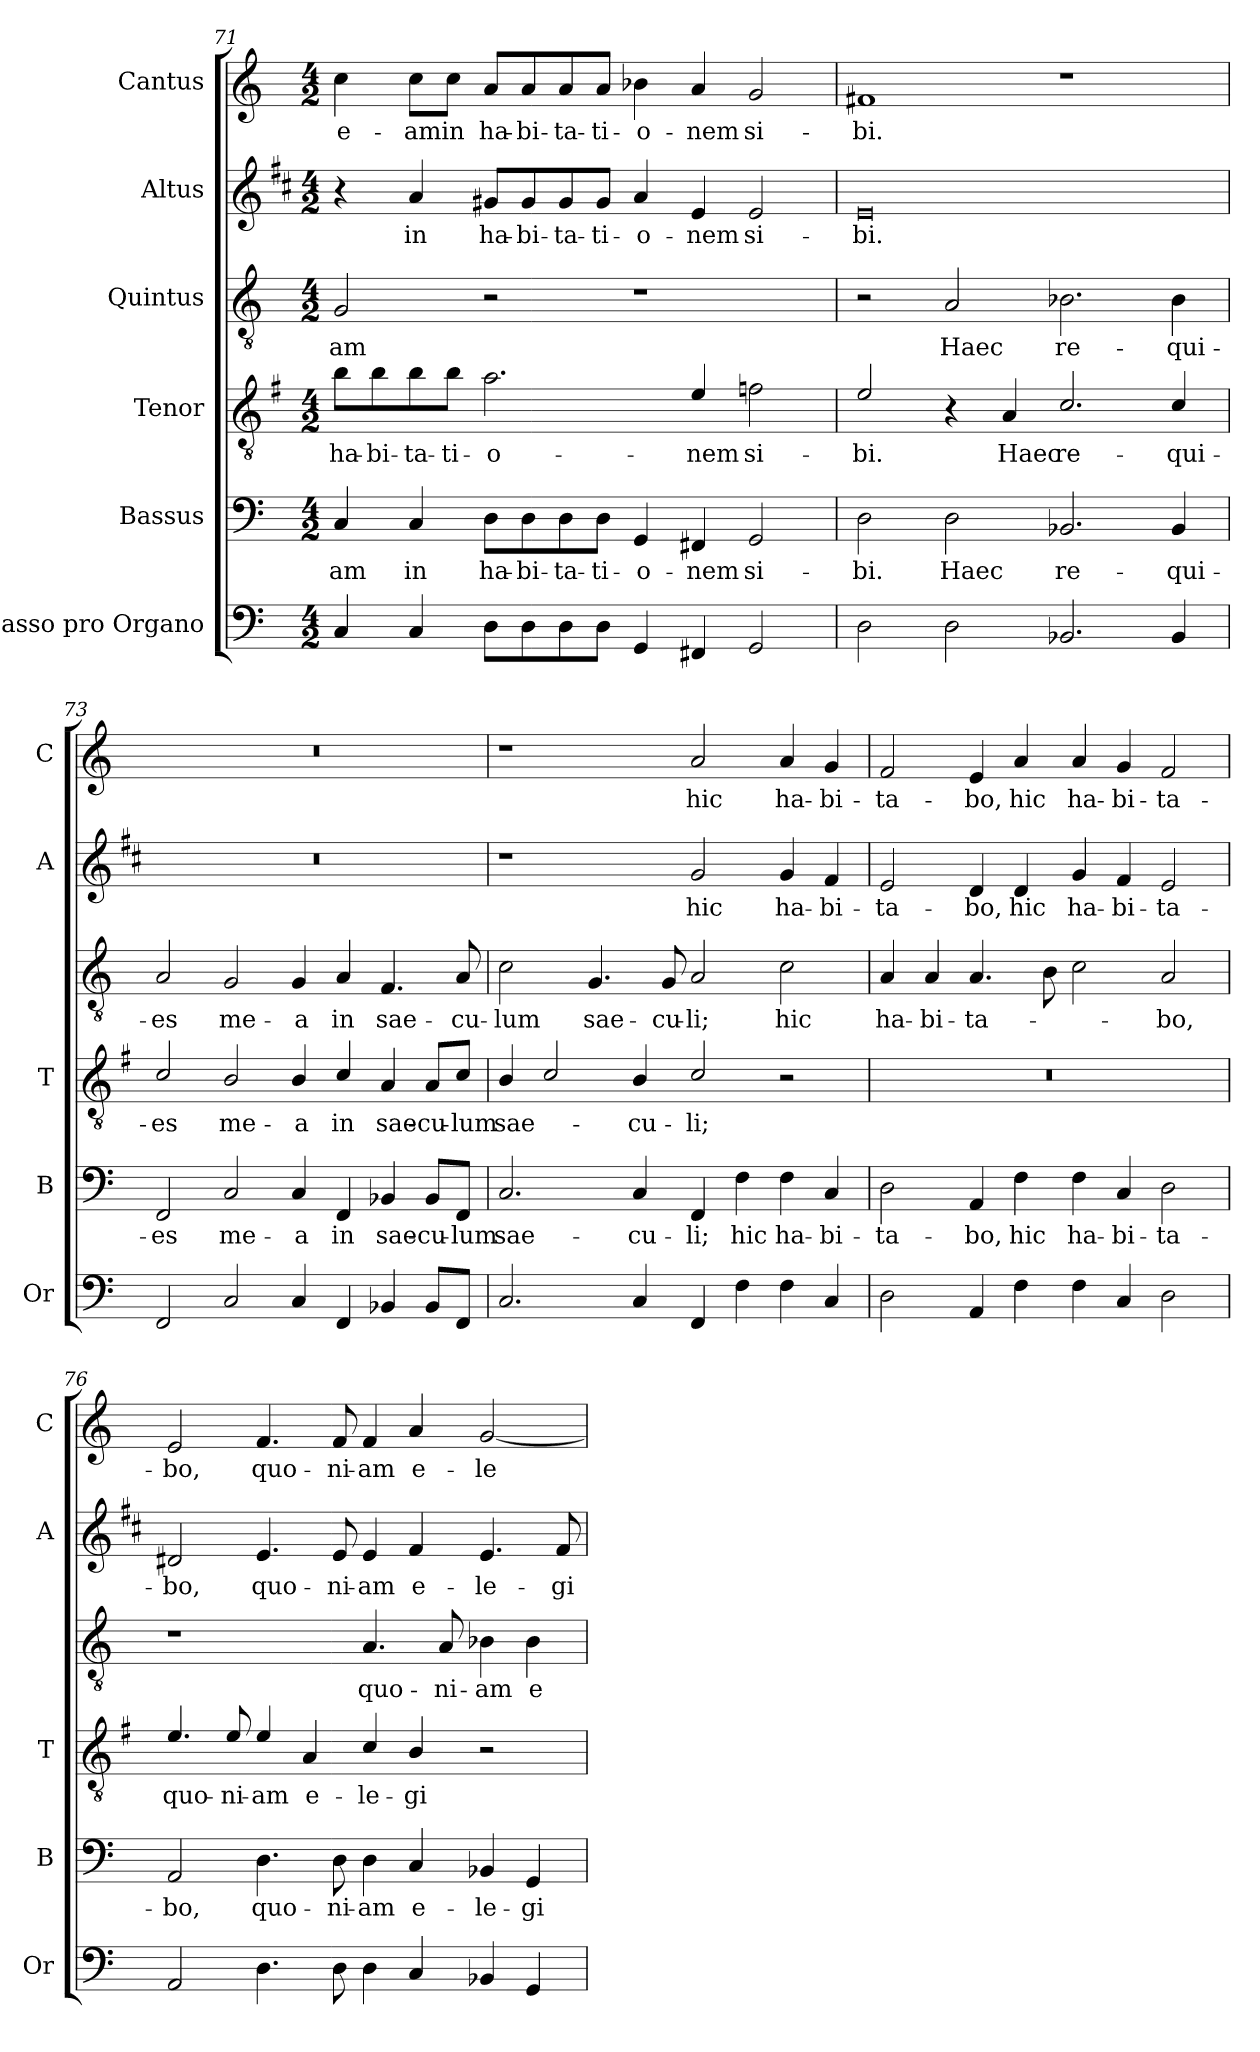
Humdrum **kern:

**kern	**kern	**text	**kern	**text	**kern	**text	**kern	**text	**kern	**text
*part6	*part5	*part5	*part4	*part4	*part3	*part3	*part2	*part2	*part1	*part1
*staff6	*staff5	*staff5	*staff4	*staff4	*staff3	*staff3	*staff2	*staff2	*staff1	*staff1
*I"Basso pro Organo	*I"Bassus	*	*I"Tenor	*	*I"Quintus	*	*I"Altus	*	*I"Cantus	*
*I'Or	*I'B	*	*I'T	*	*	*	*I'A	*	*I'C	*
!!LO:LB:g=z
*clefF4	*clefF4	*	*clefGv2	*	*clefGv2	*	*clefG2	*	*clefG2	*
*	*	*	*ITrd4c7	*	*	*	*ITrd1c2	*	*	*
*k[]	*k[]	*	*k[]	*	*k[]	*	*k[]	*	*k[]	*
*C:	*C:	*	*C:	*	*C:	*	*C:	*	*C:	*
*M4/2	*M4/2	*	*M4/2	*	*M4/2	*	*M4/2	*	*M4/2	*
=71	=71	=71	=71	=71	=71	=71	=71	=71	=71	=71
!	!	!LO:LY:b	!	!LO:LY:b	!	!LO:LY:b	!	!	!	!LO:LY:b
4C/	4C/	-am	8e\L	ha-	2G/	-am	4r	.	4cc\	e-
!	!	!	!	!LO:LY:b	!	!	!	!	!	!
.	.	.	8e\	-bi-	.	.	.	.	.	.
!	!	!LO:LY:b	!	!LO:LY:b	!	!	!	!LO:LY:b	!	!LO:LY:b
4C/	4C/	in	8e\	-ta-	.	.	4g/	in	8cc\L	-am
!	!	!	!	!LO:LY:b	!	!	!	!	!	!LO:LY:b
.	.	.	8e\J	-ti-	.	.	.	.	8cc\J	in
!	!	!LO:LY:b	!	!LO:LY:b	!	!	!	!LO:LY:b	!	!LO:LY:b
8D\L	8D\L	ha-	2.d\	-o-	2r	.	8f#X/L	ha-	8a/L	ha-
!	!	!LO:LY:b	!	!	!	!	!	!LO:LY:b	!	!LO:LY:b
8D\	8D\	-bi-	.	.	.	.	8f#/	-bi-	8a/	-bi-
!	!	!LO:LY:b	!	!	!	!	!	!LO:LY:b	!	!LO:LY:b
8D\	8D\	-ta-	.	.	.	.	8f#/	-ta-	8a/	-ta-
!	!	!LO:LY:b	!	!	!	!	!	!LO:LY:b	!	!LO:LY:b
8D\J	8D\J	-ti-	.	.	.	.	8f#/J	-ti-	8a/J	-ti-
!	!	!LO:LY:b	!	!	!	!	!	!LO:LY:b	!	!LO:LY:b
4GG/	4GG/	-o-	.	.	1r	.	4g/	-o-	4b-X\	-o-
!	!	!LO:LY:b	!	!LO:LY:b	!	!	!	!LO:LY:b	!	!LO:LY:b
4FF#X/	4FF#X/	-nem	4A/	-nem	.	.	4d/	-nem	4a/	-nem
!	!	!LO:LY:b	!	!LO:LY:b	!	!	!	!LO:LY:b	!	!LO:LY:b
2GG/	2GG/	si-	2B-X\	si-	.	.	2d/	si-	2g/	si-
=72	=72	=72	=72	=72	=72	=72	=72	=72	=72	=72
!	!	!LO:LY:b	!	!LO:LY:b	!	!	!	!LO:LY:b	!	!LO:LY:b
2D\	2D\	-bi.	2A/	-bi.	2r	.	0d	-bi.	1f#X	-bi.
!	!	!LO:LY:b	!	!	!	!LO:LY:b	!	!	!	!
2D\	2D\	Haec	4r	.	2A/	Haec	.	.	.	.
!	!	!	!	!LO:LY:b	!	!	!	!	!	!
.	.	.	4D/	Haec	.	.	.	.	.	.
!	!	!LO:LY:b	!	!LO:LY:b	!	!LO:LY:b	!	!	!	!
2.BB-X/	2.BB-X/	re-	2.F/	re-	2.B-X\	re-	.	.	1r	.
!	!	!LO:LY:b	!	!LO:LY:b	!	!LO:LY:b	!	!	!	!
4BB-/	4BB-/	-qui-	4F/	-qui-	4B-\	-qui-	.	.	.	.
=73	=73	=73	=73	=73	=73	=73	=73	=73	=73	=73
!	!	!LO:LY:b	!	!LO:LY:b	!	!LO:LY:b	!	!	!	!
2FF/	2FF/	-es	2F/	-es	2A/	-es	0r	.	0r	.
!	!	!LO:LY:b	!	!LO:LY:b	!	!LO:LY:b	!	!	!	!
2C/	2C/	me-	2E/	me-	2G/	me-	.	.	.	.
!	!	!LO:LY:b	!	!LO:LY:b	!	!LO:LY:b	!	!	!	!
4C/	4C/	-a	4E/	-a	4G/	-a	.	.	.	.
!	!	!LO:LY:b	!	!LO:LY:b	!	!LO:LY:b	!	!	!	!
4FF/	4FF/	in	4F/	in	4A/	in	.	.	.	.
!	!	!LO:LY:b	!	!LO:LY:b	!	!LO:LY:b	!	!	!	!
4BB-X/	4BB-X/	sae-	4D/	sae-	4.F/	sae-	.	.	.	.
!	!	!LO:LY:b	!	!LO:LY:b	!	!	!	!	!	!
8BB-/L	8BB-/L	-cu-	8D/L	-cu-	.	.	.	.	.	.
!	!	!LO:LY:b	!	!LO:LY:b	!	!LO:LY:b	!	!	!	!
8FF/J	8FF/J	-lum	8F/J	-lum	8A/	-cu-	.	.	.	.
!!LO:PB:g=z
=74	=74	=74	=74	=74	=74	=74	=74	=74	=74	=74
!	!	!LO:LY:b	!	!LO:LY:b	!	!LO:LY:b	!	!	!	!
2.C/	2.C/	sae-	4E/	sae-	2c\	-lum	1r	.	1r	.
.	.	.	2F/	.	.	.	.	.	.	.
!	!	!	!	!	!	!LO:LY:b	!	!	!	!
.	.	.	.	.	4.G/	sae-	.	.	.	.
!	!	!LO:LY:b	!	!LO:LY:b	!	!	!	!	!	!
4C/	4C/	-cu-	4E/	-cu-	.	.	.	.	.	.
!	!	!	!	!	!	!LO:LY:b	!	!	!	!
.	.	.	.	.	8G/	-cu-	.	.	.	.
!	!	!LO:LY:b	!	!LO:LY:b	!	!LO:LY:b	!	!LO:LY:b	!	!LO:LY:b
4FF/	4FF/	-li;	2F/	-li;	2A/	-li;	2f/	hic	2a/	hic
!	!	!LO:LY:b	!	!	!	!	!	!	!	!
4F\	4F\	hic	.	.	.	.	.	.	.	.
!	!	!LO:LY:b	!	!	!	!LO:LY:b	!	!LO:LY:b	!	!LO:LY:b
4F\	4F\	ha-	2r	.	2c\	hic	4f/	ha-	4a/	ha-
!	!	!LO:LY:b	!	!	!	!	!	!LO:LY:b	!	!LO:LY:b
4C/	4C/	-bi-	.	.	.	.	4e/	-bi-	4g/	-bi-
=75	=75	=75	=75	=75	=75	=75	=75	=75	=75	=75
!	!	!LO:LY:b	!	!	!	!LO:LY:b	!	!LO:LY:b	!	!LO:LY:b
2D\	2D\	-ta-	0r	.	4A/	ha-	2d/	-ta-	2f/	-ta-
!	!	!	!	!	!	!LO:LY:b	!	!	!	!
.	.	.	.	.	4A/	-bi-	.	.	.	.
!	!	!LO:LY:b	!	!	!	!LO:LY:b	!	!LO:LY:b	!	!LO:LY:b
4AA/	4AA/	-bo,	.	.	4.A/	-ta-	4c/	-bo,	4e/	-bo,
!	!	!LO:LY:b	!	!	!	!	!	!LO:LY:b	!	!LO:LY:b
4F\	4F\	hic	.	.	.	.	4c/	hic	4a/	hic
.	.	.	.	.	8B\	.	.	.	.	.
!	!	!LO:LY:b	!	!	!	!	!	!LO:LY:b	!	!LO:LY:b
4F\	4F\	ha-	.	.	2c\	.	4f/	ha-	4a/	ha-
!	!	!LO:LY:b	!	!	!	!	!	!LO:LY:b	!	!LO:LY:b
4C/	4C/	-bi-	.	.	.	.	4e/	-bi-	4g/	-bi-
!	!	!LO:LY:b	!	!	!	!LO:LY:b	!	!LO:LY:b	!	!LO:LY:b
2D\	2D\	-ta-	.	.	2A/	-bo,	2d/	-ta-	2f/	-ta-
=76	=76	=76	=76	=76	=76	=76	=76	=76	=76	=76
!	!	!LO:LY:b	!	!LO:LY:b	!	!	!	!LO:LY:b	!	!LO:LY:b
2AA/	2AA/	-bo,	4.A/	quo-	1r	.	2c#X/	-bo,	2e/	-bo,
!	!	!	!	!LO:LY:b	!	!	!	!	!	!
.	.	.	8A/	-ni-	.	.	.	.	.	.
!	!	!LO:LY:b	!	!LO:LY:b	!	!	!	!LO:LY:b	!	!LO:LY:b
4.D\	4.D\	quo-	4A/	-am	.	.	4.d/	quo-	4.f/	quo-
!	!	!	!	!LO:LY:b	!	!	!	!	!	!
.	.	.	4D/	e-	.	.	.	.	.	.
!	!	!LO:LY:b	!	!	!	!	!	!LO:LY:b	!	!LO:LY:b
8D\	8D\	-ni-	.	.	.	.	8d/	-ni-	8f/	-ni-
!	!	!LO:LY:b	!	!LO:LY:b	!	!LO:LY:b	!	!LO:LY:b	!	!LO:LY:b
4D\	4D\	-am	4F/	-le-	4.A/	quo-	4d/	-am	4f/	-am
!	!	!LO:LY:b	!	!LO:LY:b	!	!	!	!LO:LY:b	!	!LO:LY:b
4C/	4C/	e-	4E/	-gi	.	.	4e/	e-	4a/	e-
!	!	!	!	!	!	!LO:LY:b	!	!	!	!
.	.	.	.	.	8A/	-ni-	.	.	.	.
!	!	!LO:LY:b	!	!	!	!LO:LY:b	!	!LO:LY:b	!	!LO:LY:b
4BB-X/	4BB-X/	-le-	2r	.	4B-X\	-am	4.d/	-le-	[2g/	-le-
!	!	!LO:LY:b	!	!	!	!LO:LY:b	!	!	!	!
4GG/	4GG/	-gi	.	.	4B-\	e-	.	.	.	.
!	!	!	!	!	!	!	!	!LO:LY:b	!	!
.	.	.	.	.	.	.	8e/	-gi	.	.
=	=	=	=	=	=	=	=	=	=	=
*-	*-	*-	*-	*-	*-	*-	*-	*-	*-	*-
